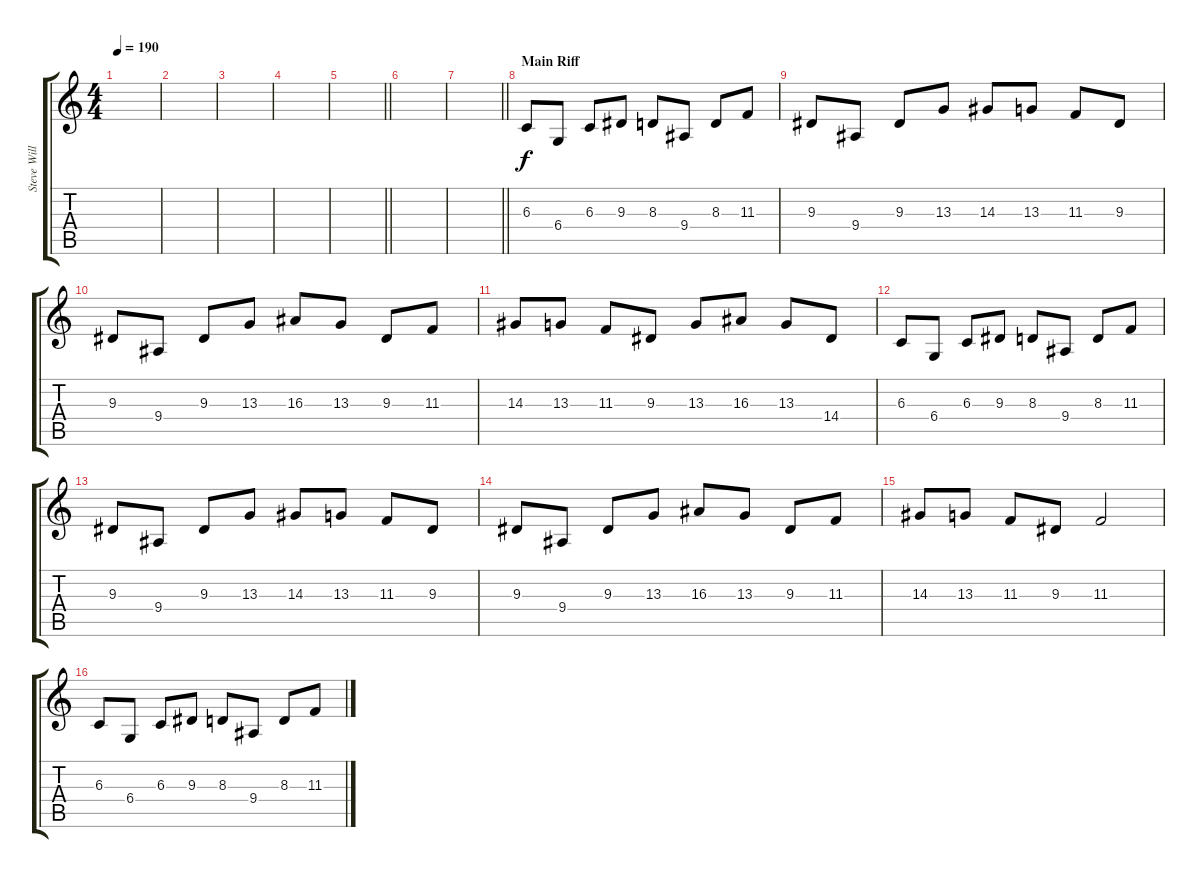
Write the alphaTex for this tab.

\track ("Steve Williams" "Steve Will") {instrument lead1square}
\staff {score tabs}
\tuning (Eb4 Bb3 Gb3 Db3 Ab2 Eb2) {hide}
\ts (4 4)
\tempo 190
\clef g2
\ks c
|
|
|
|
\barLineRight lightlight
|
|
\barLineRight lightlight
|
\section ("" "Main Riff")
6.3.8{instrument lead1square} 6.4.8 6.3.8 9.3.8 8.3.8 9.4.8 8.3.8 11.3.8 |
9.3.8 9.4.8 9.3.8 13.3.8 14.3.8 13.3.8 11.3.8 9.3.8 |
9.3.8 9.4.8 9.3.8 13.3.8 16.3.8 13.3.8 9.3.8 11.3.8 |
14.3.8 13.3.8 11.3.8 9.3.8 13.3.8 16.3.8 13.3.8 14.4.8 |
6.3.8 6.4.8 6.3.8 9.3.8 8.3.8 9.4.8 8.3.8 11.3.8 |
9.3.8 9.4.8 9.3.8 13.3.8 14.3.8 13.3.8 11.3.8 9.3.8 |
9.3.8 9.4.8 9.3.8 13.3.8 16.3.8 13.3.8 9.3.8 11.3.8 |
14.3.8 13.3.8 11.3.8 9.3.8 11.3.2 |
6.3.8 6.4.8 6.3.8 9.3.8 8.3.8 9.4.8 8.3.8 11.3.8
